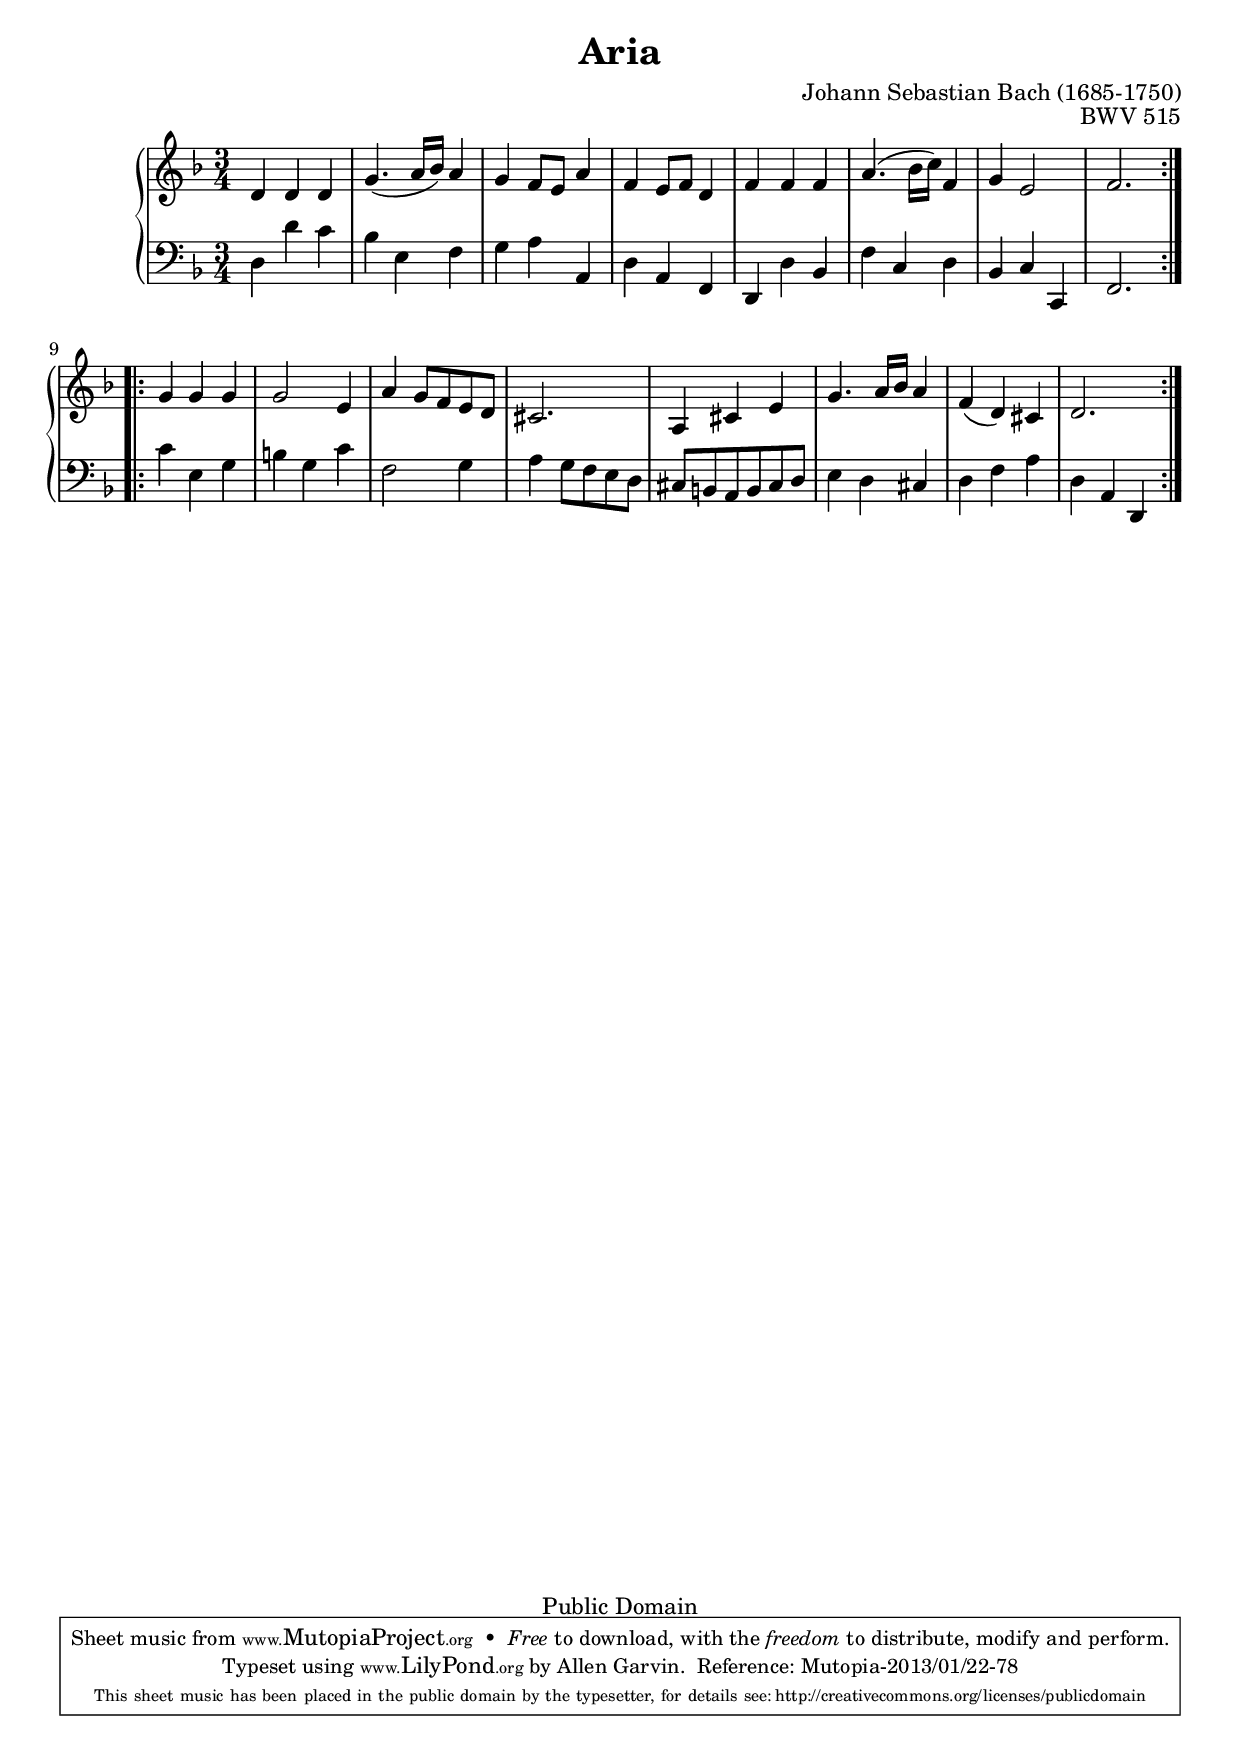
\header {
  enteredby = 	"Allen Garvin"
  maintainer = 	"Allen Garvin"
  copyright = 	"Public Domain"
  filename = 	"anna-magdalena-20a.ly"
  title = 	"Aria"
  opus = 	"BWV 515"
  composer =	"Johann Sebastian Bach (1685-1750)"
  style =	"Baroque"
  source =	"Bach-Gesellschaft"

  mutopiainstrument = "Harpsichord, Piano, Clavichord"
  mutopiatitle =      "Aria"
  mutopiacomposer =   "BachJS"
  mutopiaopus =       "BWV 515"
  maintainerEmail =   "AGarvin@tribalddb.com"

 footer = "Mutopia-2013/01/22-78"
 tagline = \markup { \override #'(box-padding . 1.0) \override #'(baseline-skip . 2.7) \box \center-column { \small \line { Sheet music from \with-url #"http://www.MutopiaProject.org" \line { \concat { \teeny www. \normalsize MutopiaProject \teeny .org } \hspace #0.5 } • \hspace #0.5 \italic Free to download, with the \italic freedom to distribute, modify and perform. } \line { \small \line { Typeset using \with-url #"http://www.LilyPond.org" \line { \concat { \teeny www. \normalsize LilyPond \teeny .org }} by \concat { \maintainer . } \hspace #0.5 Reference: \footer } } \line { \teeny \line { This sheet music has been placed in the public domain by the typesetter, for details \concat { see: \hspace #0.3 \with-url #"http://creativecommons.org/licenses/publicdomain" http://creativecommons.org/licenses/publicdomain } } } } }
}

\version "2.16.1"

\include "english.ly"

voiceone =  \relative c' {
  \key d \minor
  \time 3/4
  \clef "treble"

  \repeat "volta" 2 {
    d4 d d |
    g4.(  a16[  bf)] a4 |
    g  f8[ e] a4 |
    f  e8[ f] d4 |
    f f f |
    a4.(  bf16[  c)] f,4 |
    g e2 |
    f2. |
  }
  \repeat "volta" 2 {
    g4 g g |
    g2 e4 |
    a  g8[ f e d] |
    cs2. |
    a4 cs e |
    g4.  a16[ bf] a4 |
    f(  d) cs |
    d2. |
  }
}

voicetwo =  \relative c {
  \clef "bass"
  \key d \minor
  \time 3/4

  \repeat "volta" 2 {
    d4 d' c |
    bf e, f |
    g a a, |
    d a f |
    d d' bf |
    f' c d |
    bf c c, |
    f2. |
  }
  \repeat "volta" 2 {
    c''4 e, g |
    b g c |
    f,2 g4 |
    a  g8[ f e d] |
     cs[ b a b cs d] |
    e4 d cs |
    d f a |
    d, a d, |
  }
}
   
\score {
   \context GrandStaff << 
    \context Staff = "one" <<
      \voiceone
    >>
    \context Staff = "two" <<
      \voicetwo
    >>
  >>

  \layout{}
  
  \midi {
    \tempo 4 = 105
    }
}

